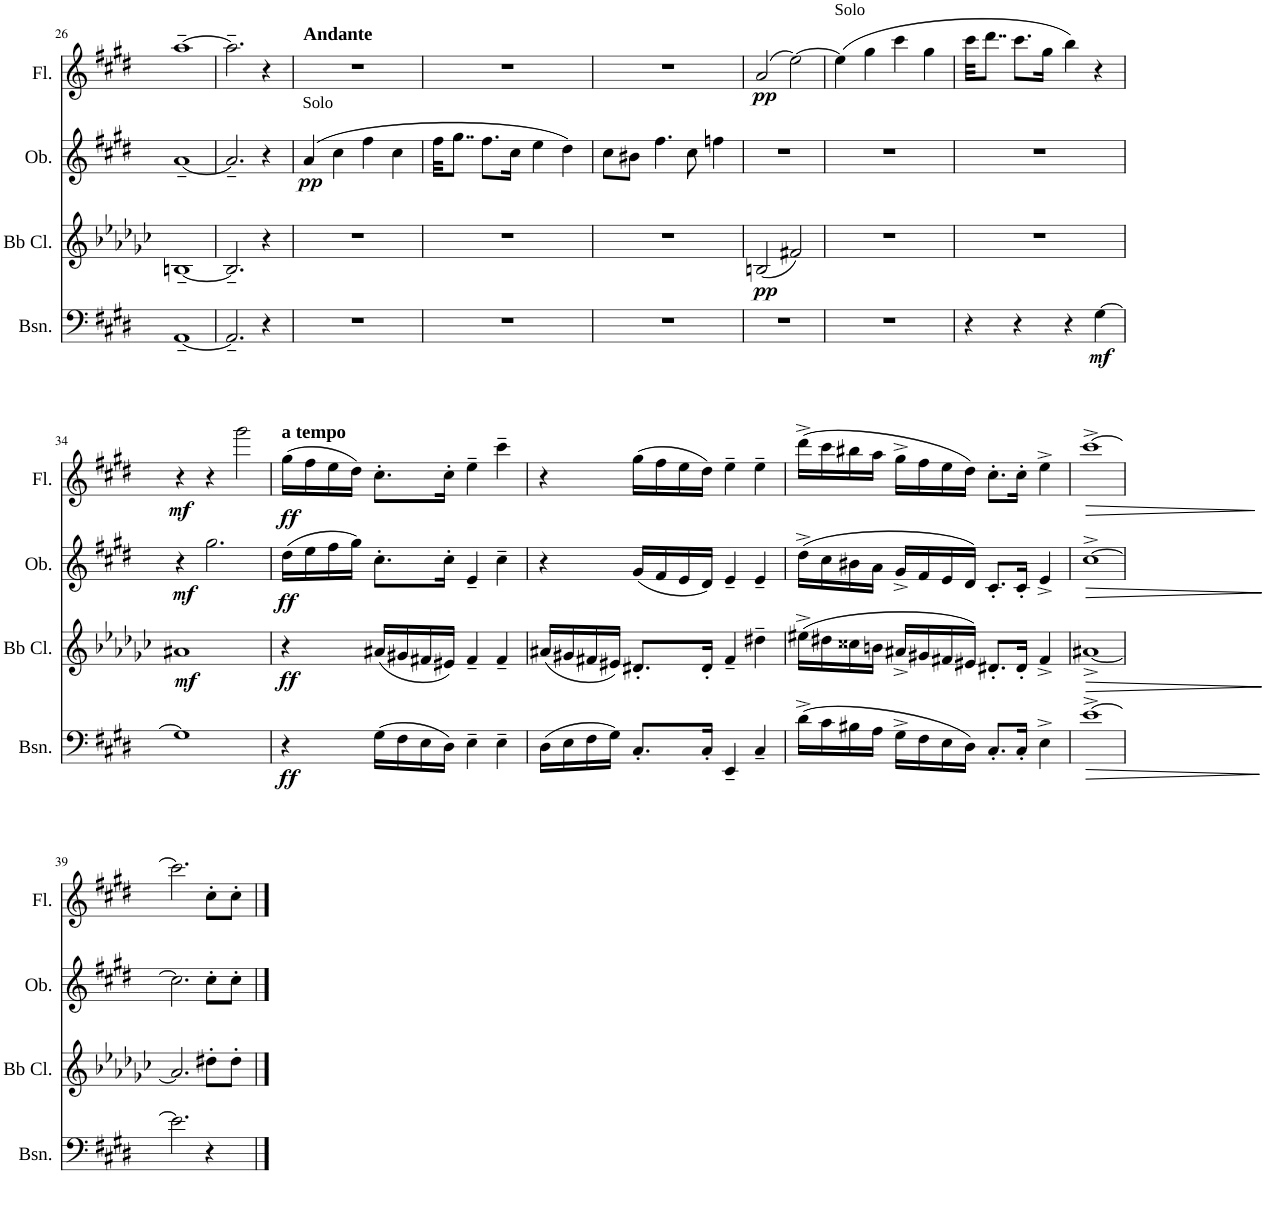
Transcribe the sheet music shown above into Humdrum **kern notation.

**kern	**dynam	**kern	**dynam	**kern	**dynam	**kern	**dynam
*part4	*part4	*part3	*part3	*part2	*part2	*part1	*part1
*staff4	*staff4	*staff3	*staff3	*staff2	*staff2	*staff1	*staff1
*I"Bassoon	*	*I"Bb Clarinet	*	*I"Oboe	*	*I"Flute	*
*I'Bsn.	*	*I'Bb Cl.	*	*I'Ob.	*	*I'Fl.	*
!!LO:PB:g=z
*clefF4	*	*clefG2	*	*clefG2	*	*clefG2	*
*	*	*Trd1c2	*	*	*	*	*
*k[f#c#g#d#]	*	*k[b-e-a-d-g-c-]	*	*k[f#c#g#d#]	*	*k[f#c#g#d#]	*
*M4/4	*	*M4/4	*	*M4/4	*	*M4/4	*
=26	=26	=26	=26	=26	=26	=26	=26
[1AA~	.	[1Bn~	.	[1a~	.	[1aa~	.
=27	=27	=27	=27	=27	=27	=27	=27
2.AA~/]	.	2.B~/]	.	2.a~/]	.	2.aa~\]	.
4r	.	4r	.	4r	.	4r	.
=28	=28	=28	=28	=28	=28	=28	=28
!	!	!	!	!	!	!LO:TX:a:B:t=Andante	!
!	!	!	!	!LO:TX:a:t=Solo	!	!	!
!	!	!	!	!	!LO:DY:b	!	!
1r	.	1r	.	(4a/	pp	1r	.
.	.	.	.	4cc#\	.	.	.
.	.	.	.	4ff#\	.	.	.
.	.	.	.	4cc#\	.	.	.
=29	=29	=29	=29	=29	=29	=29	=29
1r	.	1r	.	32ff#\KKL	.	1r	.
.	.	.	.	8..gg#\J	.	.	.
.	.	.	.	8.ff#\L	.	.	.
.	.	.	.	16cc#\Jk	.	.	.
.	.	.	.	4ee\	.	.	.
.	.	.	.	4dd#\)	.	.	.
=30	=30	=30	=30	=30	=30	=30	=30
1r	.	1r	.	8cc#\L	.	1r	.
.	.	.	.	8b#X\J	.	.	.
.	.	.	.	4.ff#\	.	.	.
.	.	.	.	8cc#\	.	.	.
.	.	.	.	4ffn\	.	.	.
=31	=31	=31	=31	=31	=31	=31	=31
!	!	!	!LO:DY:b	!	!	!	!LO:DY:b
1r	.	(2Bn/	pp	1r	.	(2a/	pp
.	.	2f#X/)	.	.	.	[2ee\)	.
=32	=32	=32	=32	=32	=32	=32	=32
!	!	!	!	!	!	!LO:TX:a:t=Solo	!
1r	.	1r	.	1r	.	(4ee\]	.
.	.	.	.	.	.	4gg#\	.
.	.	.	.	.	.	4ccc#\	.
.	.	.	.	.	.	4gg#\	.
=33	=33	=33	=33	=33	=33	=33	=33
4r	.	1r	.	1r	.	32ccc#\KKL	.
.	.	.	.	.	.	8..ddd#\J	.
4r	.	.	.	.	.	8.ccc#\L	.
.	.	.	.	.	.	16gg#\Jk	.
4r	.	.	.	.	.	4bb\)	.
!	!LO:DY:b	!	!	!	!	!	!
[4G#\	mf	.	.	.	.	4r	.
!!LO:LB:g=z
=34	=34	=34	=34	=34	=34	=34	=34
!	!	!	!LO:DY:b	!	!LO:DY:b	!	!LO:DY:b
1G#]	.	1a#X	mf	4r	mf	4r	mf
.	.	.	.	2.gg#\	.	4r	.
.	.	.	.	.	.	2ggg#\	.
=35	=35	=35	=35	=35	=35	=35	=35
!	!	!	!	!	!	!LO:TX:a:B:t=a tempo	!
!	!LO:DY:b	!	!LO:DY:b	!	!LO:DY:b	!	!LO:DY:b
4r	ff	4r	ff	(16dd#\LL	ff	(16gg#\LL	ff
.	.	.	.	16ee\	.	16ff#\	.
.	.	.	.	16ff#\	.	16ee\	.
.	.	.	.	16gg#\JJ)	.	16dd#\JJ)	.
(16G#\LL	.	(16a#X/LL	.	8.cc#'\L	.	8.cc#'\L	.
16F#\	.	16g#X/	.	.	.	.	.
16E\	.	16f#X/	.	.	.	.	.
16D#\JJ)	.	16e#X/JJ)	.	16cc#'\Jk	.	16cc#'\Jk	.
4E~\	.	4f#~/	.	4e~/	.	4ee~\	.
4E~\	.	4f#~/	.	4cc#~\	.	4ccc#~\	.
=36	=36	=36	=36	=36	=36	=36	=36
(16D#\LL	.	(16a#X/LL	.	4r	.	4r	.
16E\	.	16g#X/	.	.	.	.	.
16F#\	.	16f#X/	.	.	.	.	.
16G#\JJ)	.	16e#X/JJ)	.	.	.	.	.
8.C#'/L	.	8.d#X'/L	.	(16g#/LL	.	(16gg#\LL	.
.	.	.	.	16f#/	.	16ff#\	.
.	.	.	.	16e/	.	16ee\	.
16C#'/Jk	.	16d#'/Jk	.	16d#/JJ)	.	16dd#\JJ)	.
4EE~/	.	4f#~/	.	4e~/	.	4ee~\	.
4C#~/	.	4dd#X~\	.	4e~/	.	4ee~\	.
=37	=37	=37	=37	=37	=37	=37	=37
(16d#^\LL	.	(16ee#X^\LL	.	(16dd#^\LL	.	(16ddd#^\LL	.
16c#\	.	16dd#X\	.	16cc#\	.	16ccc#\	.
16B#X\	.	16cc##X\	.	16b#X\	.	16bb#X\	.
16A\JJ	.	16bn\JJ	.	16a\JJ	.	16aa\JJ	.
16G#^\LL	.	16a#X^/LL	.	16g#^/LL	.	16gg#^\LL	.
16F#\	.	16g#X/	.	16f#/	.	16ff#\	.
16E\	.	16f#X/	.	16e/	.	16ee\	.
16D#\JJ)	.	16e#X/JJ)	.	16d#/JJ)	.	16dd#\JJ)	.
8.C#'/L	.	8.d#X'/L	.	8.c#'/L	.	8.cc#'\L	.
16C#'/Jk	.	16d#'/Jk	.	16c#'/Jk	.	16cc#'\Jk	.
4E^\	.	4f#^/	.	4e^/	.	4ee^\	.
=38	=38	=38	=38	=38	=38	=38	=38
!	!LO:HP:b	!	!LO:HP:b	!	!LO:HP:b	!	!LO:HP:b
[1e^	>	[1a#X^	>	[1cc#^	>	[1ccc#^	>
.	]	.	]	.	]	.	]
!!LO:LB:g=z
=39	=39	=39	=39	=39	=39	=39	=39
2.e\]	.	2.a#/]	.	2.cc#\]	.	2.ccc#\]	.
4r	.	8dd#X'\L	.	8cc#'\L	.	8cc#'\L	.
.	.	8dd#'\J	.	8cc#'\J	.	8cc#'\J	.
==	==	==	==	==	==	==	==
*-	*-	*-	*-	*-	*-	*-	*-
